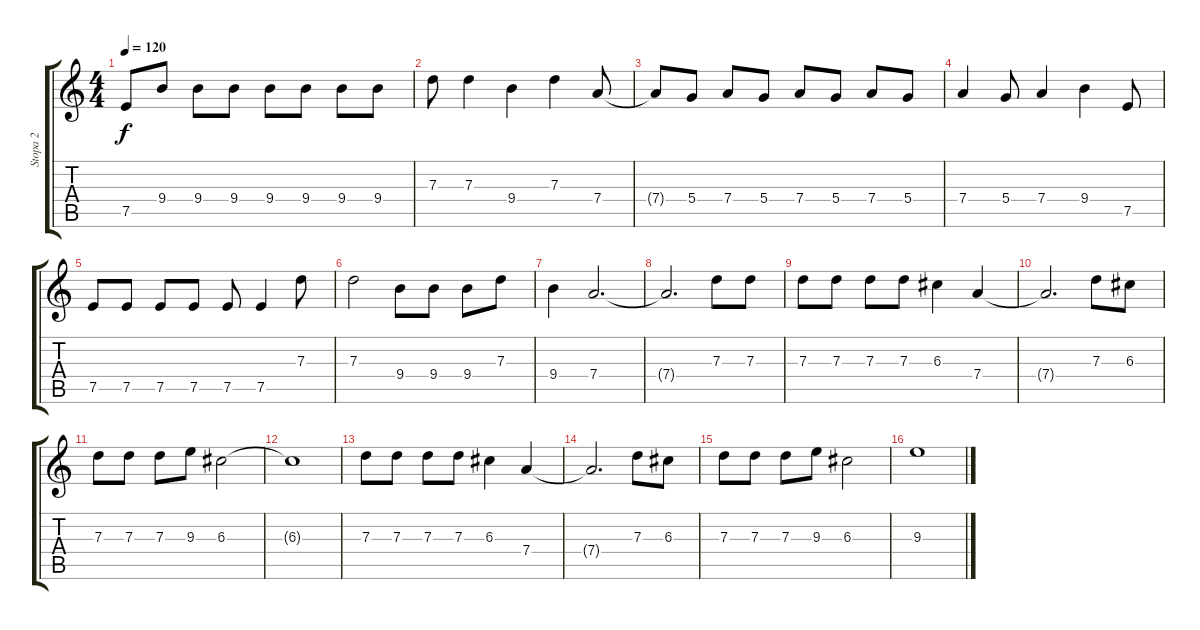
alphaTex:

\track ("Stopa 2" "Stopa 2") {instrument acousticguitarsteel}
\staff {score tabs}
\tuning (E4 B3 G3 D3 A2 E2) {hide}
\ts (4 4)
\tempo 120
\clef g2
\ks c
7.5.8{dy f} 9.4.8 9.4.8 9.4.8 9.4.8 9.4.8 9.4.8 9.4.8 |
7.3.8 7.3.4 9.4.4 7.3.4 7.4.8 |
7.4{t}.8 5.4.8 7.4.8 5.4.8 7.4.8 5.4.8 7.4.8 5.4.8 |
7.4.4 5.4.8 7.4.4 9.4.4 7.5.8 |
7.5.8 7.5.8 7.5.8 7.5.8 7.5.8 7.5.4 7.3.8 |
7.3.2 9.4.8 9.4.8 9.4.8 7.3.8 |
9.4.4 7.4.2{d} |
7.4{t}.2{d} 7.3.8 7.3.8 |
7.3.8 7.3.8 7.3.8 7.3.8 6.3.4 7.4.4 |
7.4{t}.2{d} 7.3.8 6.3.8 |
7.3.8 7.3.8 7.3.8 9.3.8 6.3.2 |
6.3{t}.1 |
7.3.8 7.3.8 7.3.8 7.3.8 6.3.4 7.4.4 |
7.4{t}.2{d} 7.3.8 6.3.8 |
7.3.8 7.3.8 7.3.8 9.3.8 6.3.2 |
9.3.1
